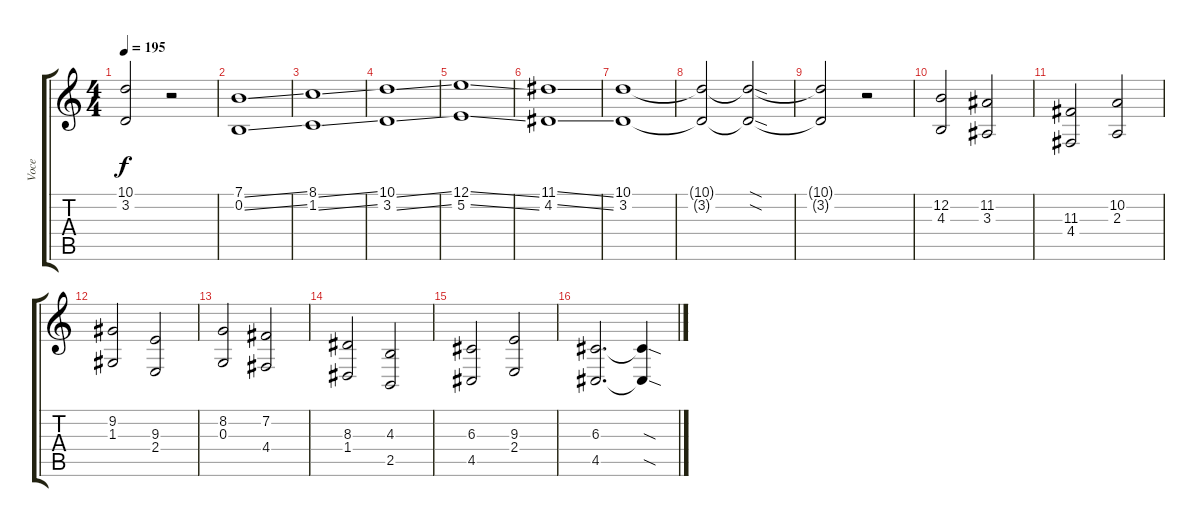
\track ("Voce" "Voce") {instrument ocarina}
\staff {score tabs}
\tuning (E4 B3 G3 D3 A2 E2) {hide}
\ts (4 4)
\tempo 195
\clef g2
\ks c
(10.1{t} 3.2{t}).2{dy f} r.2 |
(7.1{ss} 0.2{ss}).1 |
(8.1{ss} 1.2{ss}).1 |
(10.1{ss} 3.2{ss}).1 |
(12.1{ss} 5.2{ss}).1 |
(11.1{ss} 4.2{ss}).1 |
(10.1 3.2).1 |
(10.1{t} 3.2{t}).2 (10.1{sod t} 3.2{sod t}).2 |
(10.1{t} 3.2{t}).2 r.2 |
(12.2 4.3).2 (11.2 3.3).2 |
(11.3 4.4).2 (10.2 2.3).2 |
(9.2 1.3).2 (9.3 2.4).2 |
(8.2 0.3).2 (7.2 4.4).2 |
(8.3 1.4).2 (4.3 2.5).2 |
(6.3 4.5).2 (9.3 2.4).2 |
(6.3 4.5).2{d} (6.3{sod t} 4.5{sod t}).4
